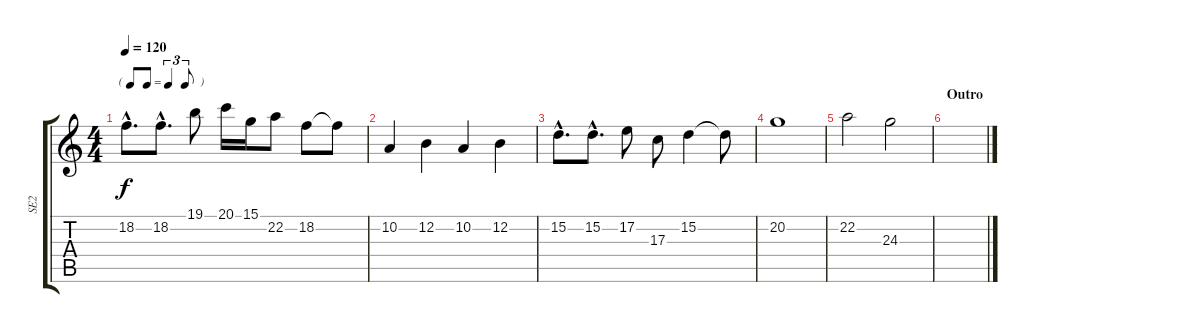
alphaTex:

\track ("SE2" "SE2") {instrument stringensemble1}
\staff {score tabs}
\tuning (E4 B3 G3 D3 A2 E2) {hide}
\ts (4 4)
\tf triplet8th
\tempo 120
\clef g2
\ks c
18.2{hac}.8{d dy f} 18.2{hac}.8{d} 19.1.8 20.1.16 15.1.16 22.2.8 18.2.8 18.2{t}.8 |
10.2.4 12.2.4 10.2.4 12.2.4 |
15.2{hac}.8{d} 15.2{hac}.8{d} 17.2.8 17.3.8 15.2.4 15.2{t}.8 |
20.2.1 |
22.2.2 24.3.2 |
\section ("" "Outro")
